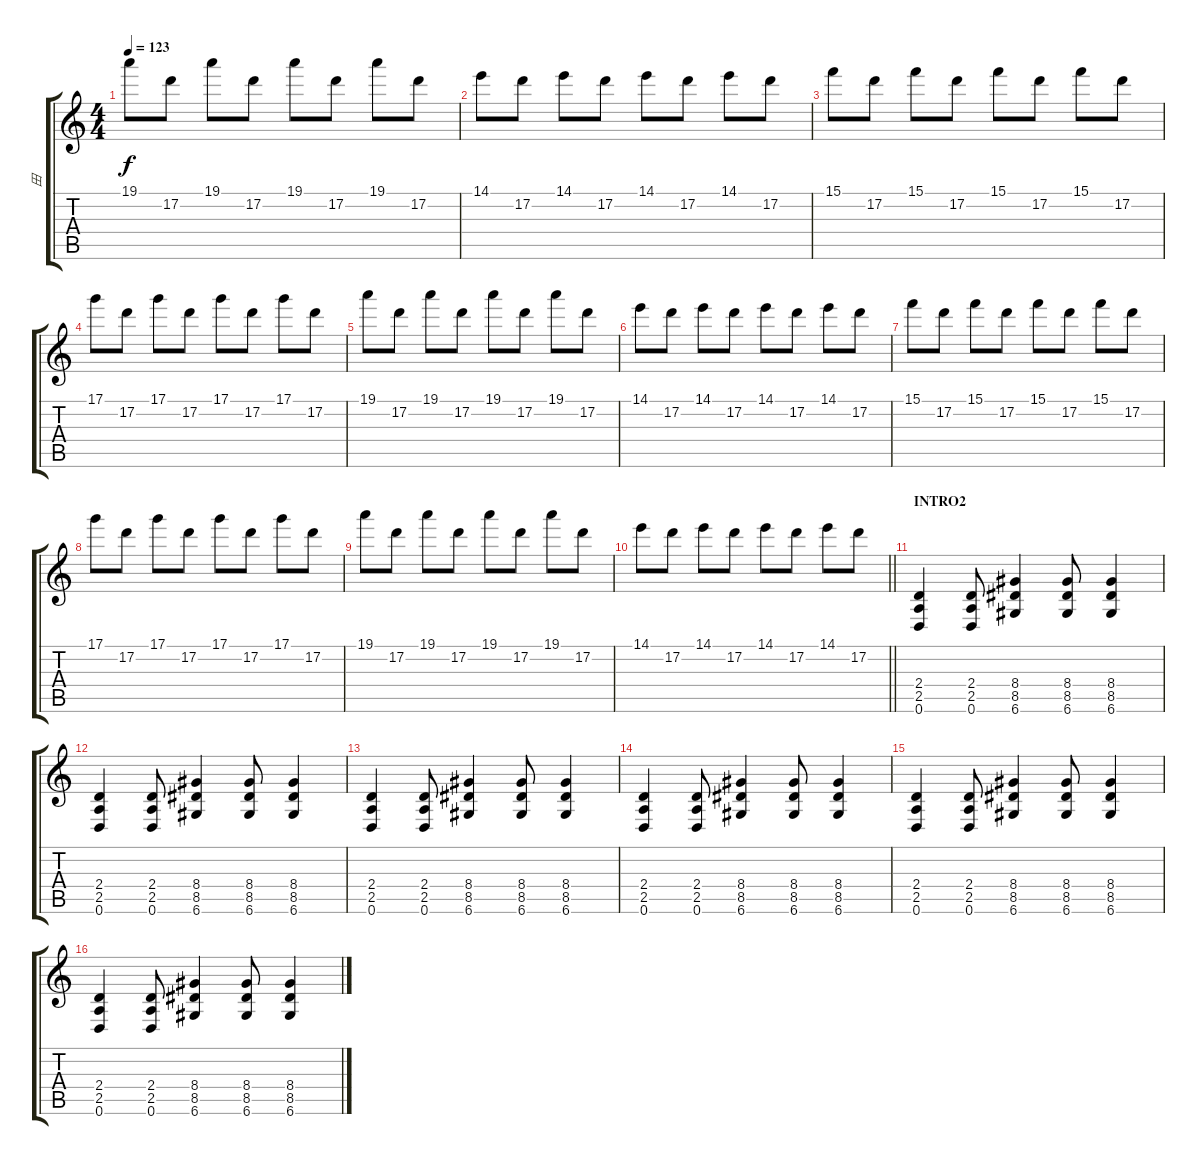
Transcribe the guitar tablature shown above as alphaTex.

\track ("田" "田") {instrument distortionguitar}
\staff {score tabs}
\tuning (D4 A3 F3 C3 G2 D2) {hide}
\ts (4 4)
\tempo 123
\clef g2
\ks c
19.1.8{dy f} 17.2.8 19.1.8 17.2.8 19.1.8 17.2.8 19.1.8 17.2.8 |
14.1.8 17.2.8 14.1.8 17.2.8 14.1.8 17.2.8 14.1.8 17.2.8 |
15.1.8 17.2.8 15.1.8 17.2.8 15.1.8 17.2.8 15.1.8 17.2.8 |
17.1.8 17.2.8 17.1.8 17.2.8 17.1.8 17.2.8 17.1.8 17.2.8 |
19.1.8 17.2.8 19.1.8 17.2.8 19.1.8 17.2.8 19.1.8 17.2.8 |
14.1.8 17.2.8 14.1.8 17.2.8 14.1.8 17.2.8 14.1.8 17.2.8 |
15.1.8 17.2.8 15.1.8 17.2.8 15.1.8 17.2.8 15.1.8 17.2.8 |
17.1.8 17.2.8 17.1.8 17.2.8 17.1.8 17.2.8 17.1.8 17.2.8 |
19.1.8 17.2.8 19.1.8 17.2.8 19.1.8 17.2.8 19.1.8 17.2.8 |
\barLineRight lightlight
14.1.8 17.2.8 14.1.8 17.2.8 14.1.8 17.2.8 14.1.8 17.2.8 |
\section ("" "INTRO2")
(2.4 2.5 0.6).4 (2.4 2.5 0.6).8 (8.4 8.5 6.6).4 (8.4 8.5 6.6).8 (8.4 8.5 6.6).4 |
(2.4 2.5 0.6).4 (2.4 2.5 0.6).8 (8.4 8.5 6.6).4 (8.4 8.5 6.6).8 (8.4 8.5 6.6).4 |
(2.4 2.5 0.6).4 (2.4 2.5 0.6).8 (8.4 8.5 6.6).4 (8.4 8.5 6.6).8 (8.4 8.5 6.6).4 |
(2.4 2.5 0.6).4 (2.4 2.5 0.6).8 (8.4 8.5 6.6).4 (8.4 8.5 6.6).8 (8.4 8.5 6.6).4 |
(2.4 2.5 0.6).4 (2.4 2.5 0.6).8 (8.4 8.5 6.6).4 (8.4 8.5 6.6).8 (8.4 8.5 6.6).4 |
(2.4 2.5 0.6).4 (2.4 2.5 0.6).8 (8.4 8.5 6.6).4 (8.4 8.5 6.6).8 (8.4 8.5 6.6).4
